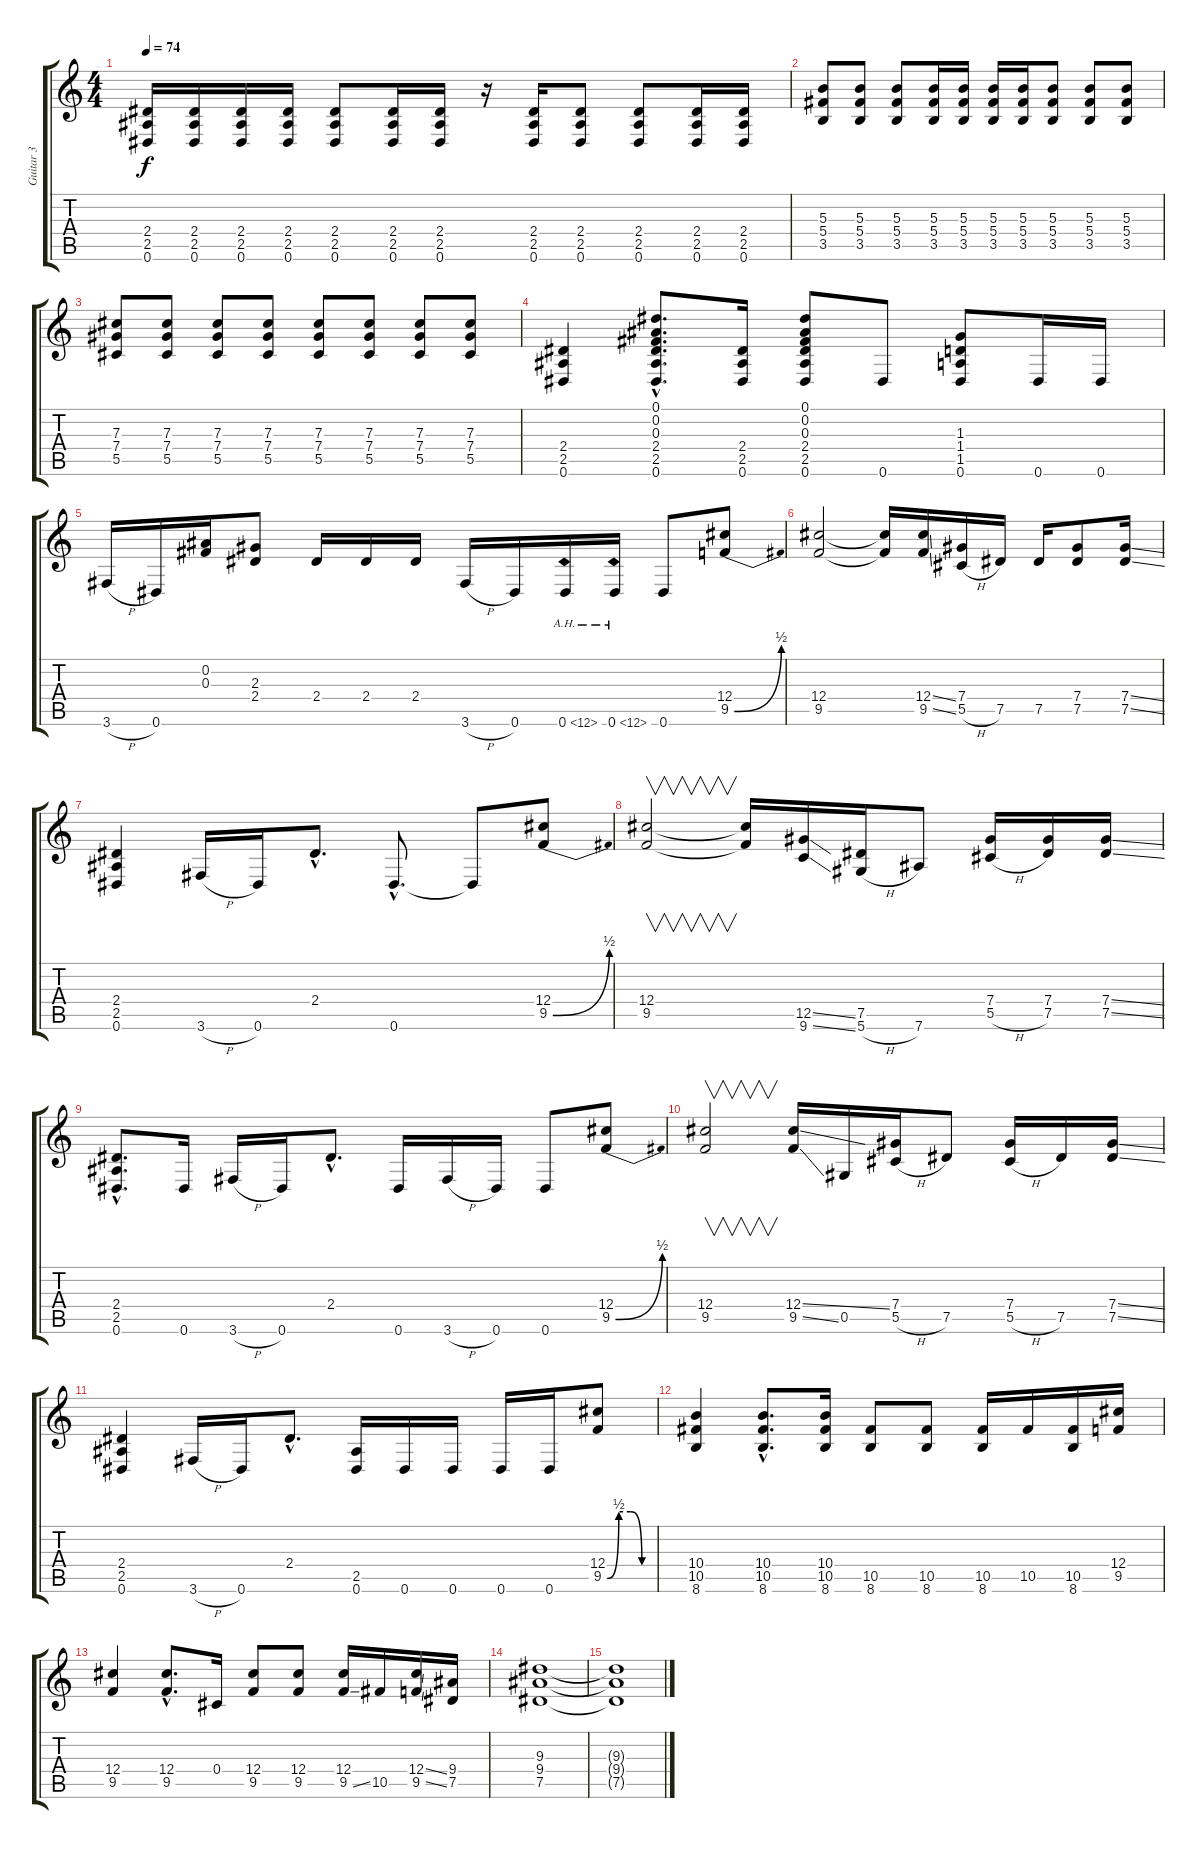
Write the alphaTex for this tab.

\track ("Guitar 3" "Guitar 3") {instrument overdrivenguitar}
\staff {score tabs}
\tuning (Eb4 Bb3 Gb3 Db3 Ab2 Eb2) {hide}
\ts (4 4)
\tempo 74
\clef g2
\ks c
(2.4 2.5 0.6).16{dy f} (2.4 2.5 0.6).16 (2.4 2.5 0.6).16 (2.4 2.5 0.6).16 (2.4 2.5 0.6).8 (2.4 2.5 0.6).16 (2.4 2.5 0.6).16 r.16 (2.4 2.5 0.6).16 (2.4 2.5 0.6).8 (2.4 2.5 0.6).8 (2.4 2.5 0.6).16 (2.4 2.5 0.6).16 |
(5.3 5.4 3.5).8 (5.3 5.4 3.5).8 (5.3 5.4 3.5).8 (5.3 5.4 3.5).16 (5.3 5.4 3.5).16 (5.3 5.4 3.5).16 (5.3 5.4 3.5).16 (5.3 5.4 3.5).8 (5.3 5.4 3.5).8 (5.3 5.4 3.5).8 |
(7.3 7.4 5.5).8 (7.3 7.4 5.5).8 (7.3 7.4 5.5).8 (7.3 7.4 5.5).8 (7.3 7.4 5.5).8 (7.3 7.4 5.5).8 (7.3 7.4 5.5).8 (7.3 7.4 5.5).8 |
(2.4 2.5 0.6).4 (0.1{hac} 0.2{hac} 0.3{hac} 2.4{hac} 2.5{hac} 0.6{hac}).8{d} (2.4 2.5 0.6).16 (0.1 0.2 0.3 2.4 2.5 0.6).8 0.6.8 (1.3 1.4 1.5 0.6).8 0.6.16 0.6.16 |
3.6{h}.16 0.6.16 (0.2 0.3).16 (2.3 2.4).8 2.4.16 2.4.16 2.4.16 3.6{h}.16 0.6.16 0.6{ah 12}.16 0.6{ah 12}.16 0.6.8 (12.4 9.5{be (bend 0 0 60 2)}).8 |
(12.4 9.5).2 (12.4{t} 9.5{t}).16 (12.4{ss} 9.5{ss}).16 (7.4 5.5{h}).16 7.5.16 7.5.16 (7.4 7.5).8 (7.4{ss} 7.5{ss}).16 |
(2.4 2.5 0.6).4 3.6{h}.16 0.6.16 2.4{hac}.8{d} 0.6{hac}.8{d} 0.6{t}.8 (12.4 9.5{be (bend 0 0 60 2)}).8 |
(12.4 9.5).2{v} (12.4{t} 9.5{t}).16 (12.5{ss} 9.6{ss}).16 (7.5 5.6{h}).16 7.6.8 (7.4 5.5{h}).16 (7.4 7.5).16 (7.4{ss} 7.5{ss}).16 |
(2.4{hac} 2.5{hac} 0.6{hac}).8{d} 0.6.16 3.6{h}.16 0.6.16 2.4{hac}.8{d} 0.6.16 3.6{h}.16 0.6.16 0.6.8 (12.4 9.5{be (bend 0 0 60 2)}).8 |
(12.4 9.5).2{v} (12.4{ss} 9.5{ss}).16 0.5.16 (7.4 5.5{h}).16 7.5.8 (7.4 5.5{h}).16 7.5.16 (7.4{ss} 7.5{ss}).16 |
(2.4 2.5 0.6).4 3.6{h}.16 0.6.16 2.4{hac}.8{d} (2.5 0.6).16 0.6.16 0.6.16 0.6.16 0.6.16 (12.4 9.5{be (custom 0 0 15 2 30 2 45 0 60 0)}).8 |
(10.4 10.5 8.6).4 (10.4{hac} 10.5{hac} 8.6{hac}).8{d} (10.4 10.5 8.6).16 (10.5 8.6).8 (10.5 8.6).8 (10.5 8.6).16 10.5.16 (10.5 8.6).16 (12.4 9.5).16 |
(12.4 9.5).4 (12.4{hac} 9.5{hac}).8{d} 0.4.16 (12.4 9.5).8 (12.4 9.5).8 (12.4 9.5{ss}).16 10.5.16 (12.4{ss} 9.5{ss}).16 (9.4 7.5).16 |
(9.3 9.4 7.5).1 |
(9.3{t} 9.4{t} 7.5{t}).1
